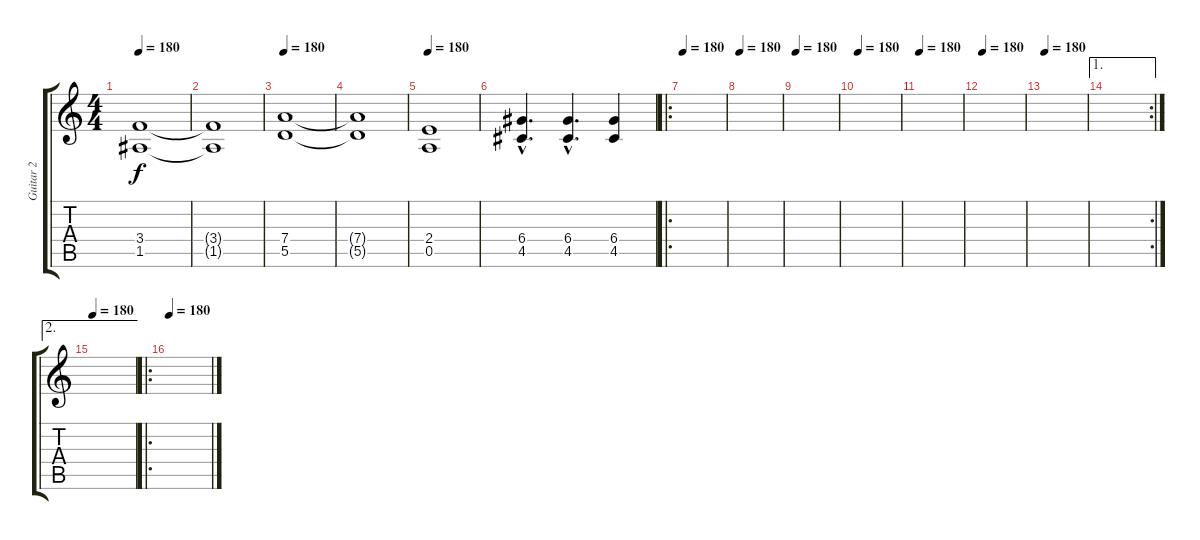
\track ("Guitar 2" "Guitar 2") {instrument overdrivenguitar}
\staff {score tabs}
\tuning (E4 B3 G3 D3 A2 E2) {hide}
\ts (4 4)
\tempo 180
\clef g2
\ks c
(3.4 1.5).1{dy f} |
(3.4{t} 1.5{t}).1 |
\tempo 180
(7.4 5.5).1 |
(7.4{t} 5.5{t}).1 |
\tempo 180
(2.4 0.5).1 |
(6.4{hac} 4.5{hac}).4{d} (6.4{hac} 4.5{hac}).4{d} (6.4 4.5).4 |
\ro
\tempo 180
|
\tempo 180
|
\tempo 180
|
\tempo 180
|
\tempo 180
|
\tempo 180
|
\tempo 180
|
\ae 1
\rc 2
|
\ae 2
\tempo 180
|
\ro
\tempo 180
